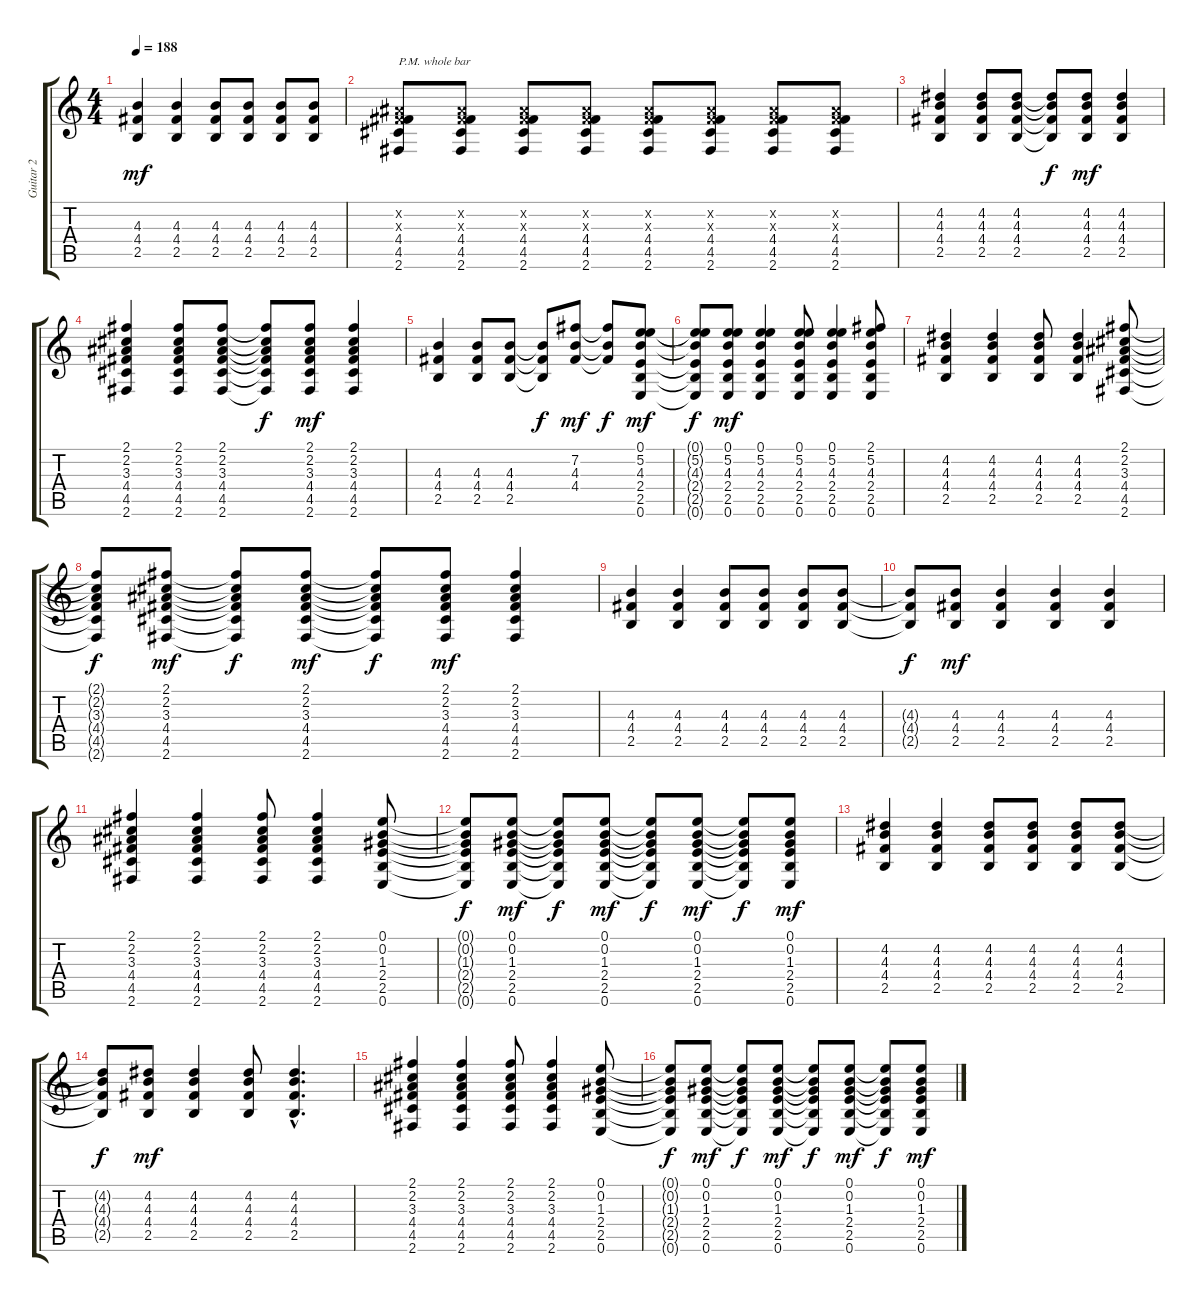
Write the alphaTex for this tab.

\track ("Guitar 2" "Guitar 2") {instrument overdrivenguitar}
\staff {score tabs}
\tuning (E4 B3 G3 D3 A2 E2) {hide}
\ts (4 4)
\tempo 188
\clef g2
\ks c
(4.3 4.4 2.5).4{dy mf} (4.3 4.4 2.5).4 (4.3 4.4 2.5).8 (4.3 4.4 2.5).8 (4.3 4.4 2.5).8 (4.3 4.4 2.5).8 |
(-1.2{x} -1.3{x} 4.4 4.5 2.6).8{txt "P.M. whole bar"} (-1.2{x} -1.3{x} 4.4 4.5 2.6).8 (-1.2{x} -1.3{x} 4.4 4.5 2.6).8 (-1.2{x} -1.3{x} 4.4 4.5 2.6).8 (-1.2{x} -1.3{x} 4.4 4.5 2.6).8 (-1.2{x} -1.3{x} 4.4 4.5 2.6).8 (-1.2{x} -1.3{x} 4.4 4.5 2.6).8 (-1.2{x} -1.3{x} 4.4 4.5 2.6).8 |
(4.2 4.3 4.4 2.5).4 (4.2 4.3 4.4 2.5).8 (4.2 4.3 4.4 2.5).8 (4.2{t} 4.3{t} 4.4{t} 2.5{t}).8{dy f} (4.2 4.3 4.4 2.5).8{dy mf} (4.2 4.3 4.4 2.5).4 |
(2.1 2.2 3.3 4.4 4.5 2.6).4 (2.1 2.2 3.3 4.4 4.5 2.6).8 (2.1 2.2 3.3 4.4 4.5 2.6).8 (2.1{t} 2.2{t} 3.3{t} 4.4{t} 4.5{t} 2.6{t}).8{dy f} (2.1 2.2 3.3 4.4 4.5 2.6).8{dy mf} (2.1 2.2 3.3 4.4 4.5 2.6).4 |
(4.3 4.4 2.5).4 (4.3 4.4 2.5).8 (4.3 4.4 2.5).8 (4.3{t} 4.4{t} 2.5{t}).8{dy f} (7.2 4.3 4.4).8{dy mf} (7.2{t} 4.3{t} 4.4{t}).8{dy f} (0.1 5.2 4.3 2.4 2.5 0.6).8{dy mf} |
(0.1{t} 5.2{t} 4.3{t} 2.4{t} 2.5{t} 0.6{t}).8{dy f} (0.1 5.2 4.3 2.4 2.5 0.6).8{dy mf} (0.1 5.2 4.3 2.4 2.5 0.6).4 (0.1 5.2 4.3 2.4 2.5 0.6).8 (0.1 5.2 4.3 2.4 2.5 0.6).4 (2.1 5.2 4.3 2.4 2.5 0.6).8 |
(4.2 4.3 4.4 2.5).4 (4.2 4.3 4.4 2.5).4 (4.2 4.3 4.4 2.5).8 (4.2 4.3 4.4 2.5).4 (2.1 2.2 3.3 4.4 4.5 2.6).8 |
(2.1{t} 2.2{t} 3.3{t} 4.4{t} 4.5{t} 2.6{t}).8{dy f} (2.1 2.2 3.3 4.4 4.5 2.6).8{dy mf} (2.1{t} 2.2{t} 3.3{t} 4.4{t} 4.5{t} 2.6{t}).8{dy f} (2.1 2.2 3.3 4.4 4.5 2.6).8{dy mf} (2.1{t} 2.2{t} 3.3{t} 4.4{t} 4.5{t} 2.6{t}).8{dy f} (2.1 2.2 3.3 4.4 4.5 2.6).8{dy mf} (2.1 2.2 3.3 4.4 4.5 2.6).4 |
(4.3 4.4 2.5).4 (4.3 4.4 2.5).4 (4.3 4.4 2.5).8 (4.3 4.4 2.5).8 (4.3 4.4 2.5).8 (4.3 4.4 2.5).8 |
(4.3{t} 4.4{t} 2.5{t}).8{dy f} (4.3 4.4 2.5).8{dy mf} (4.3 4.4 2.5).4 (4.3 4.4 2.5).4 (4.3 4.4 2.5).4 |
(2.1 2.2 3.3 4.4 4.5 2.6).4 (2.1 2.2 3.3 4.4 4.5 2.6).4 (2.1 2.2 3.3 4.4 4.5 2.6).8 (2.1 2.2 3.3 4.4 4.5 2.6).4 (0.1 0.2 1.3 2.4 2.5 0.6).8 |
(0.1{t} 0.2{t} 1.3{t} 2.4{t} 2.5{t} 0.6{t}).8{dy f} (0.1 0.2 1.3 2.4 2.5 0.6).8{dy mf} (0.1{t} 0.2{t} 1.3{t} 2.4{t} 2.5{t} 0.6{t}).8{dy f} (0.1 0.2 1.3 2.4 2.5 0.6).8{dy mf} (0.1{t} 0.2{t} 1.3{t} 2.4{t} 2.5{t} 0.6{t}).8{dy f} (0.1 0.2 1.3 2.4 2.5 0.6).8{dy mf} (0.1{t} 0.2{t} 1.3{t} 2.4{t} 2.5{t} 0.6{t}).8{dy f} (0.1 0.2 1.3 2.4 2.5 0.6).8{dy mf} |
(4.2 4.3 4.4 2.5).4 (4.2 4.3 4.4 2.5).4 (4.2 4.3 4.4 2.5).8 (4.2 4.3 4.4 2.5).8 (4.2 4.3 4.4 2.5).8 (4.2 4.3 4.4 2.5).8 |
(4.2{t} 4.3{t} 4.4{t} 2.5{t}).8{dy f} (4.2 4.3 4.4 2.5).8{dy mf} (4.2 4.3 4.4 2.5).4 (4.2 4.3 4.4 2.5).8 (4.2{hac} 4.3{hac} 4.4{hac} 2.5{hac}).4{d} |
(2.1 2.2 3.3 4.4 4.5 2.6).4 (2.1 2.2 3.3 4.4 4.5 2.6).4 (2.1 2.2 3.3 4.4 4.5 2.6).8 (2.1 2.2 3.3 4.4 4.5 2.6).4 (0.1 0.2 1.3 2.4 2.5 0.6).8 |
(0.1{t} 0.2{t} 1.3{t} 2.4{t} 2.5{t} 0.6{t}).8{dy f} (0.1 0.2 1.3 2.4 2.5 0.6).8{dy mf} (0.1{t} 0.2{t} 1.3{t} 2.4{t} 2.5{t} 0.6{t}).8{dy f} (0.1 0.2 1.3 2.4 2.5 0.6).8{dy mf} (0.1{t} 0.2{t} 1.3{t} 2.4{t} 2.5{t} 0.6{t}).8{dy f} (0.1 0.2 1.3 2.4 2.5 0.6).8{dy mf} (0.1{t} 0.2{t} 1.3{t} 2.4{t} 2.5{t} 0.6{t}).8{dy f} (0.1 0.2 1.3 2.4 2.5 0.6).8{dy mf}
